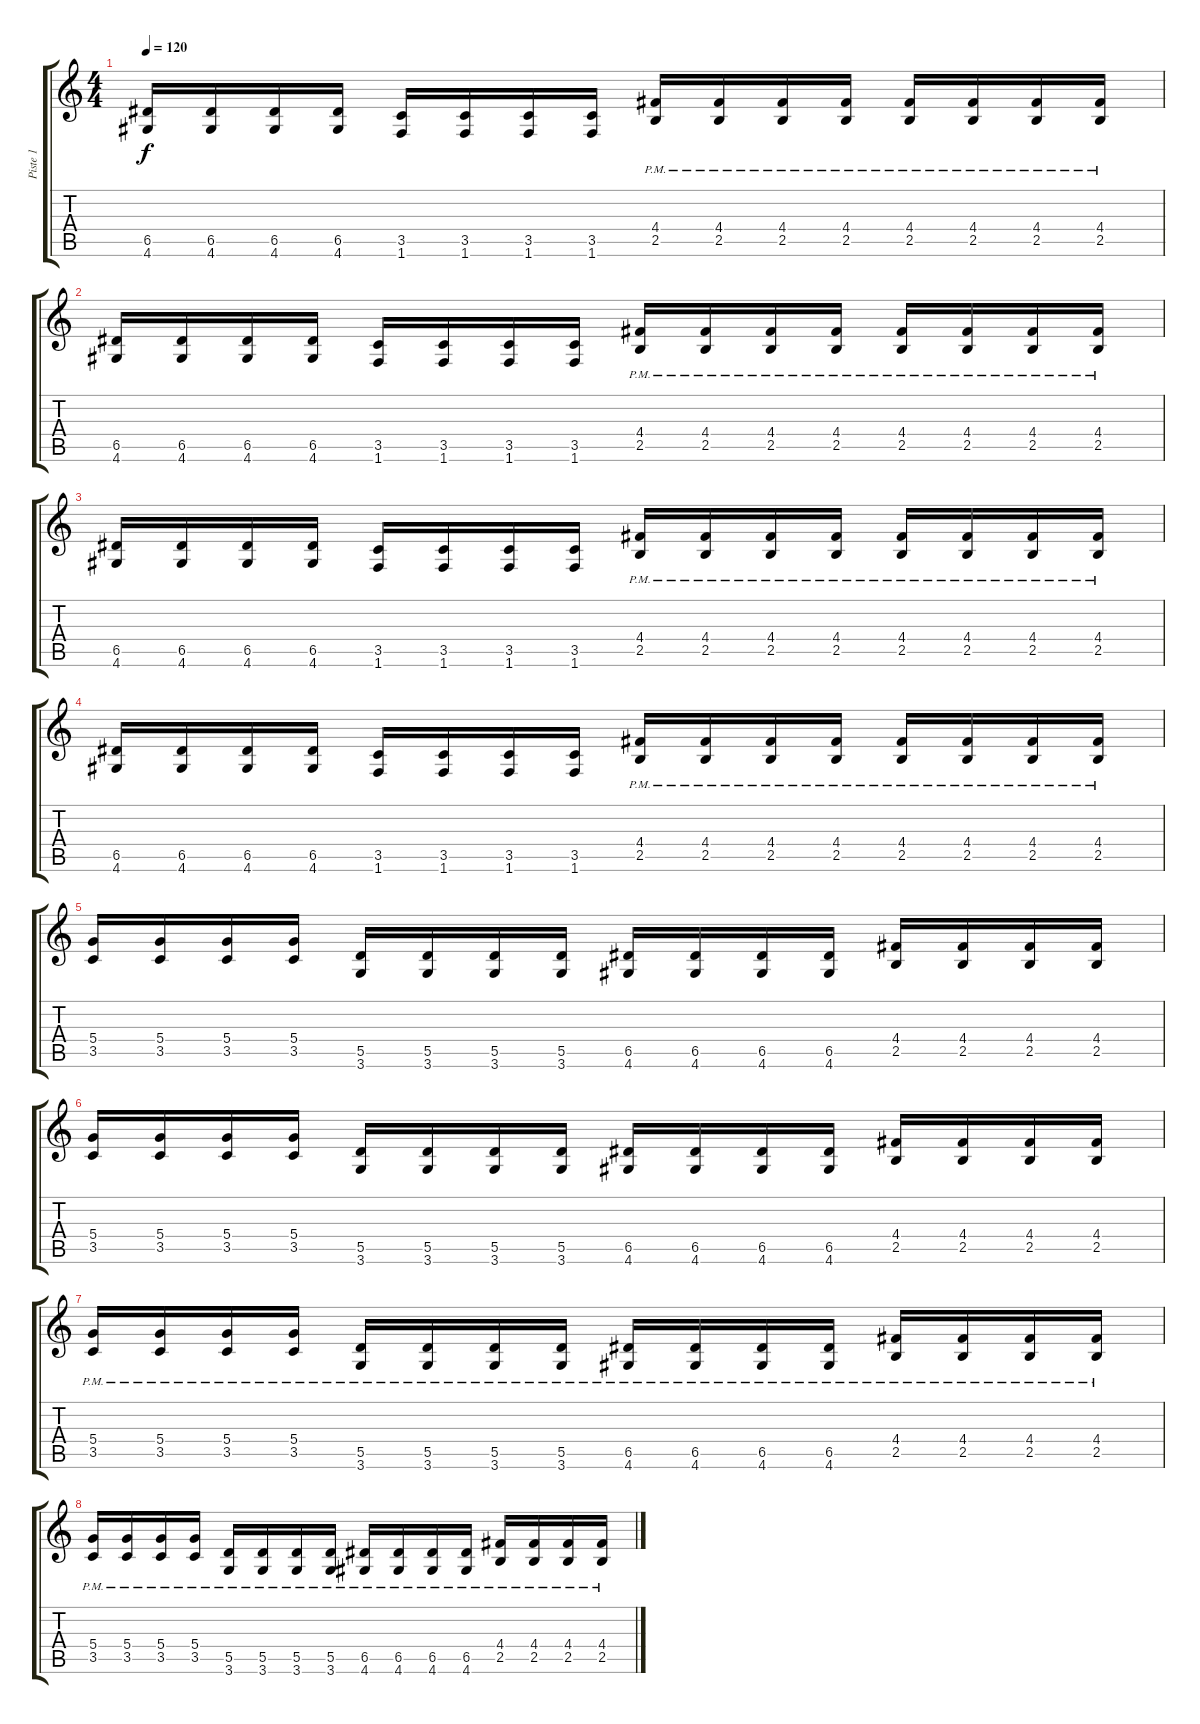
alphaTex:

\track ("Piste 1" "Piste 1") {instrument distortionguitar}
\staff {score tabs}
\tuning (E4 B3 G3 D3 A2 E2) {hide}
\ts (4 4)
\tempo 120
\clef g2
\ks c
(6.5 4.6).16{dy f} (6.5 4.6).16 (6.5 4.6).16 (6.5 4.6).16 (3.5 1.6).16 (3.5 1.6).16 (3.5 1.6).16 (3.5 1.6).16 (4.4{pm} 2.5{pm}).16 (4.4{pm} 2.5{pm}).16 (4.4{pm} 2.5{pm}).16 (4.4{pm} 2.5{pm}).16 (4.4{pm} 2.5{pm}).16 (4.4{pm} 2.5{pm}).16 (4.4{pm} 2.5{pm}).16 (4.4{pm} 2.5{pm}).16 |
(6.5 4.6).16 (6.5 4.6).16 (6.5 4.6).16 (6.5 4.6).16 (3.5 1.6).16 (3.5 1.6).16 (3.5 1.6).16 (3.5 1.6).16 (4.4{pm} 2.5{pm}).16 (4.4{pm} 2.5{pm}).16 (4.4{pm} 2.5{pm}).16 (4.4{pm} 2.5{pm}).16 (4.4{pm} 2.5{pm}).16 (4.4{pm} 2.5{pm}).16 (4.4{pm} 2.5{pm}).16 (4.4{pm} 2.5{pm}).16 |
(6.5 4.6).16 (6.5 4.6).16 (6.5 4.6).16 (6.5 4.6).16 (3.5 1.6).16 (3.5 1.6).16 (3.5 1.6).16 (3.5 1.6).16 (4.4{pm} 2.5{pm}).16 (4.4{pm} 2.5{pm}).16 (4.4{pm} 2.5{pm}).16 (4.4{pm} 2.5{pm}).16 (4.4{pm} 2.5{pm}).16 (4.4{pm} 2.5{pm}).16 (4.4{pm} 2.5{pm}).16 (4.4{pm} 2.5{pm}).16 |
(6.5 4.6).16 (6.5 4.6).16 (6.5 4.6).16 (6.5 4.6).16 (3.5 1.6).16 (3.5 1.6).16 (3.5 1.6).16 (3.5 1.6).16 (4.4{pm} 2.5{pm}).16 (4.4{pm} 2.5{pm}).16 (4.4{pm} 2.5{pm}).16 (4.4{pm} 2.5{pm}).16 (4.4{pm} 2.5{pm}).16 (4.4{pm} 2.5{pm}).16 (4.4{pm} 2.5{pm}).16 (4.4{pm} 2.5{pm}).16 |
(5.4 3.5).16 (5.4 3.5).16 (5.4 3.5).16 (5.4 3.5).16 (5.5 3.6).16 (5.5 3.6).16 (5.5 3.6).16 (5.5 3.6).16 (6.5 4.6).16 (6.5 4.6).16 (6.5 4.6).16 (6.5 4.6).16 (4.4 2.5).16 (4.4 2.5).16 (4.4 2.5).16 (4.4 2.5).16 |
(5.4 3.5).16 (5.4 3.5).16 (5.4 3.5).16 (5.4 3.5).16 (5.5 3.6).16 (5.5 3.6).16 (5.5 3.6).16 (5.5 3.6).16 (6.5 4.6).16 (6.5 4.6).16 (6.5 4.6).16 (6.5 4.6).16 (4.4 2.5).16 (4.4 2.5).16 (4.4 2.5).16 (4.4 2.5).16 |
(5.4{pm} 3.5{pm}).16 (5.4{pm} 3.5{pm}).16 (5.4{pm} 3.5{pm}).16 (5.4{pm} 3.5{pm}).16 (5.5{pm} 3.6{pm}).16 (5.5{pm} 3.6{pm}).16 (5.5{pm} 3.6{pm}).16 (5.5{pm} 3.6{pm}).16 (6.5{pm} 4.6{pm}).16 (6.5{pm} 4.6{pm}).16 (6.5{pm} 4.6{pm}).16 (6.5{pm} 4.6{pm}).16 (4.4{pm} 2.5{pm}).16 (4.4{pm} 2.5{pm}).16 (4.4{pm} 2.5{pm}).16 (4.4{pm} 2.5{pm}).16 |
(5.4{pm} 3.5{pm}).16 (5.4{pm} 3.5{pm}).16 (5.4{pm} 3.5{pm}).16 (5.4{pm} 3.5{pm}).16 (5.5{pm} 3.6{pm}).16 (5.5{pm} 3.6{pm}).16 (5.5{pm} 3.6{pm}).16 (5.5{pm} 3.6{pm}).16 (6.5{pm} 4.6{pm}).16 (6.5{pm} 4.6{pm}).16 (6.5{pm} 4.6{pm}).16 (6.5{pm} 4.6{pm}).16 (4.4{pm} 2.5{pm}).16 (4.4{pm} 2.5{pm}).16 (4.4{pm} 2.5{pm}).16 (4.4{pm} 2.5{pm}).16
